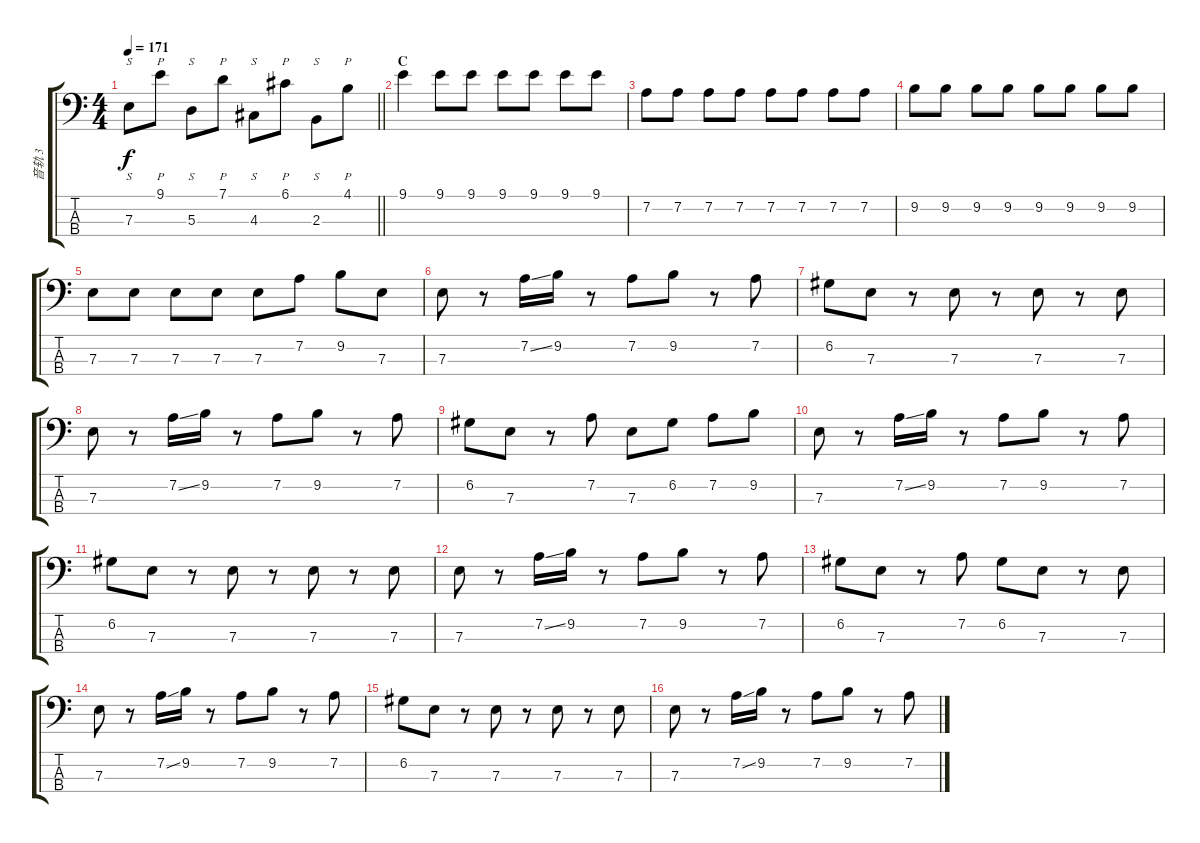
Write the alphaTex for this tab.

\track ("音轨 3" "音轨 3") {instrument electricbassfinger}
\staff {score tabs}
\tuning (G2 D2 A1 E1) {hide}
\ts (4 4)
\tempo 171
\clef f4
\barLineRight lightlight
\ks c
7.3.8{s dy f} 9.1.8{p} 5.3.8{s} 7.1.8{p} 4.3.8{s} 6.1.8{p} 2.3.8{s} 4.1.8{p} |
\section ("" "C")
9.1.4 9.1.8 9.1.8 9.1.8 9.1.8 9.1.8 9.1.8 |
7.2.8 7.2.8 7.2.8 7.2.8 7.2.8 7.2.8 7.2.8 7.2.8 |
9.2.8 9.2.8 9.2.8 9.2.8 9.2.8 9.2.8 9.2.8 9.2.8 |
7.3.8 7.3.8 7.3.8 7.3.8 7.3.8 7.2.8 9.2.8 7.3.8 |
7.3.8 r.8 7.2{ss}.16 9.2.16 r.8 7.2.8 9.2.8 r.8 7.2.8 |
6.2.8 7.3.8 r.8 7.3.8 r.8 7.3.8 r.8 7.3.8 |
7.3.8 r.8 7.2{ss}.16 9.2.16 r.8 7.2.8 9.2.8 r.8 7.2.8 |
6.2.8 7.3.8 r.8 7.2.8 7.3.8 6.2.8 7.2.8 9.2.8 |
7.3.8 r.8 7.2{ss}.16 9.2.16 r.8 7.2.8 9.2.8 r.8 7.2.8 |
6.2.8 7.3.8 r.8 7.3.8 r.8 7.3.8 r.8 7.3.8 |
7.3.8 r.8 7.2{ss}.16 9.2.16 r.8 7.2.8 9.2.8 r.8 7.2.8 |
6.2.8 7.3.8 r.8 7.2.8 6.2.8 7.3.8 r.8 7.3.8 |
7.3.8 r.8 7.2{ss}.16 9.2.16 r.8 7.2.8 9.2.8 r.8 7.2.8 |
6.2.8 7.3.8 r.8 7.3.8 r.8 7.3.8 r.8 7.3.8 |
7.3.8 r.8 7.2{ss}.16 9.2.16 r.8 7.2.8 9.2.8 r.8 7.2.8
